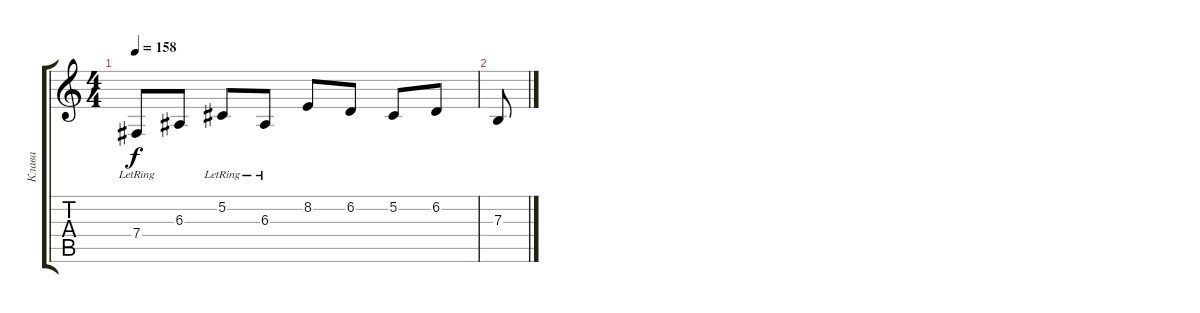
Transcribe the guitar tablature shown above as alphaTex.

\track ("Клава" "Клава") {instrument fx1rain}
\staff {score tabs}
\tuning (Db4 Ab3 E3 B2 Gb2 B1) {hide}
\ts (4 4)
\tempo 158
\clef g2
\ks c
7.4{lr}.8{dy f} 6.3.8 5.2{lr}.8 6.3{lr}.8 8.2.8 6.2.8 5.2.8 6.2.8 |
7.3.8
